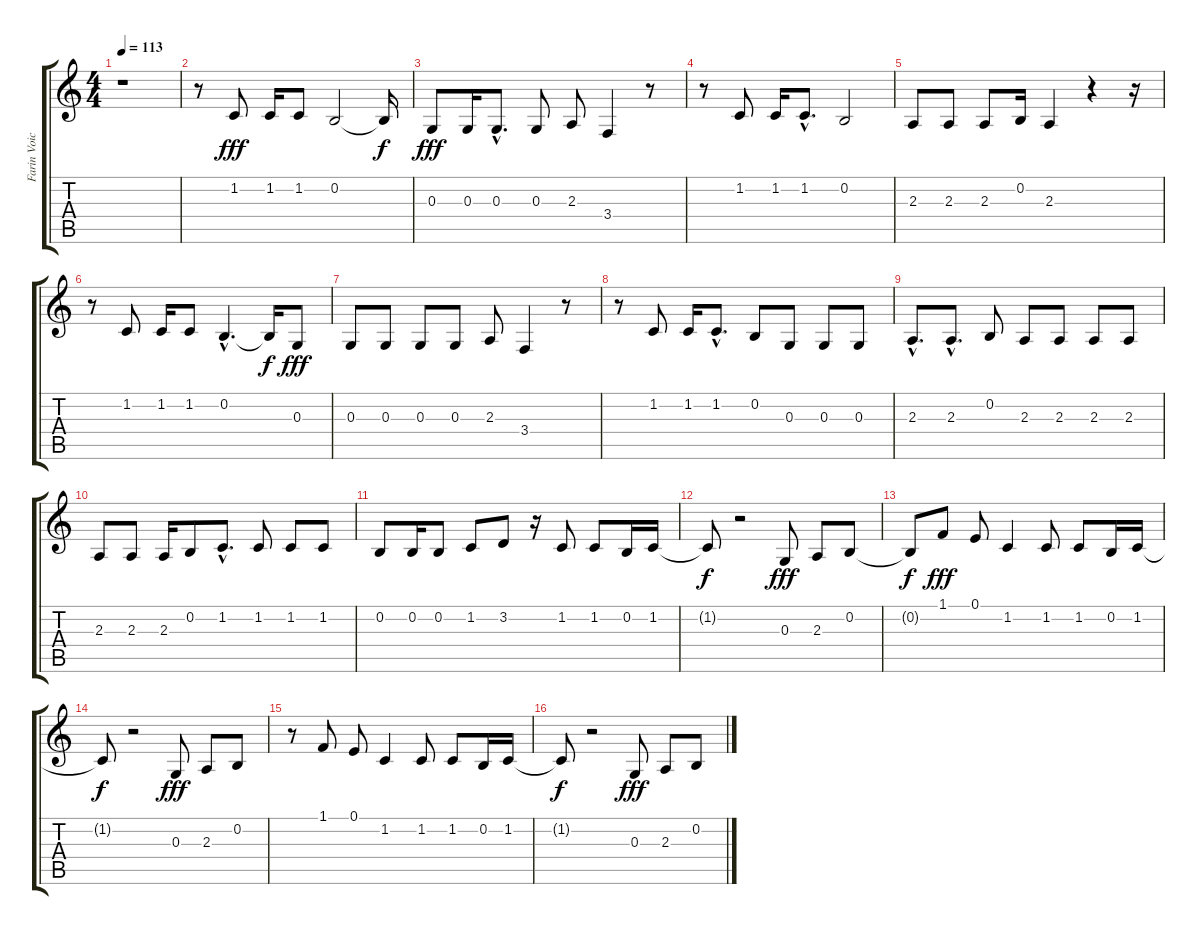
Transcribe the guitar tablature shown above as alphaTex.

\track ("Farin Voice" "Farin Voic") {instrument tenorsax}
\staff {score tabs}
\tuning (E4 B3 G3 D3 A2 E2) {hide}
\ts (4 4)
\tempo 113
\clef g2
\ks c
r.1{dy fff} |
r.8 1.2.8 1.2.16 1.2.8 0.2.2 0.2{t}.16{dy f} |
0.3.8{dy fff} 0.3.16 0.3{hac}.8{d} 0.3.8 2.3.8 3.4.4 r.8 |
r.8 1.2.8 1.2.16 1.2{hac}.8{d} 0.2.2 |
2.3.8 2.3.8 2.3.8 0.2.16 2.3.4 r.4 r.16 |
r.8 1.2.8 1.2.16 1.2.8 0.2{hac}.4{d} 0.2{t}.16{dy f} 0.3.8{dy fff} |
0.3.8 0.3.8 0.3.8 0.3.8 2.3.8 3.4.4 r.8 |
r.8 1.2.8 1.2.16 1.2{hac}.8{d} 0.2.8 0.3.8 0.3.8 0.3.8 |
2.3{hac}.8{d} 2.3{hac}.8{d} 0.2.8 2.3.8 2.3.8 2.3.8 2.3.8 |
2.3.8 2.3.8 2.3.16 0.2.8 1.2{hac}.8{d} 1.2.8 1.2.8 1.2.8 |
0.2.8 0.2.16 0.2.8 1.2.8 3.2.8 r.16 1.2.8 1.2.8 0.2.16 1.2.16 |
1.2{t}.8{dy f} r.2 0.3.8{dy fff} 2.3.8 0.2.8 |
0.2{t}.8{dy f} 1.1.8{dy fff} 0.1.8 1.2.4 1.2.8 1.2.8 0.2.16 1.2.16 |
1.2{t}.8{dy f} r.2 0.3.8{dy fff} 2.3.8 0.2.8 |
r.8 1.1.8 0.1.8 1.2.4 1.2.8 1.2.8 0.2.16 1.2.16 |
1.2{t}.8{dy f} r.2 0.3.8{dy fff} 2.3.8 0.2.8
